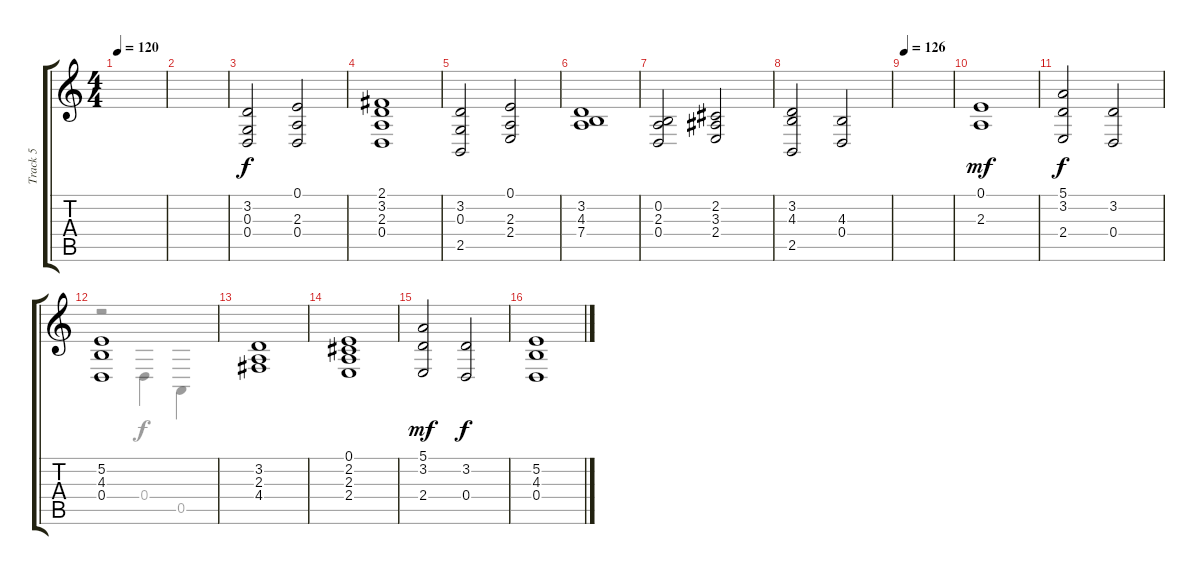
\track ("Track 5" "Track 5") {instrument synthstrings1}
\staff {score tabs}
\tuning (E4 B3 G3 D3 A2 E2) {hide}
\voice
\ts (4 4)
\tempo 120
\clef g2
\ks c
|
|
(3.2 0.3 0.4).2{volume 6 balance 6 instrument stringensemble2} (0.1 2.3 0.4).2 |
(2.1 3.2 2.3 0.4).1 |
(3.2 0.3 2.5).2 (0.1 2.3 2.4).2 |
(3.2 4.3 7.4).1 |
(0.2 2.3 0.4).2 (2.2 3.3 2.4).2 |
(3.2 4.3 2.5).2 (4.3 0.4).2 |
\tempo 126
|
(0.1 2.3).1{dy mf} |
(5.1 3.2 2.4).2{dy f} (3.2 0.4).2 |
(5.2 4.3 0.4).1 |
(3.2 2.3 4.4).1 |
(0.1 2.2 2.3 2.4).1 |
(5.1 3.2 2.4).2{dy mf} (3.2 0.4).2{dy f} |
(5.2 4.3 0.4).1
\voice
\clef g2
\ottava regular
\simile none
\ks c
|
|
|
|
|
|
|
|
|
|
|
r.2 0.4.4 0.5.4 |
|
|
|
